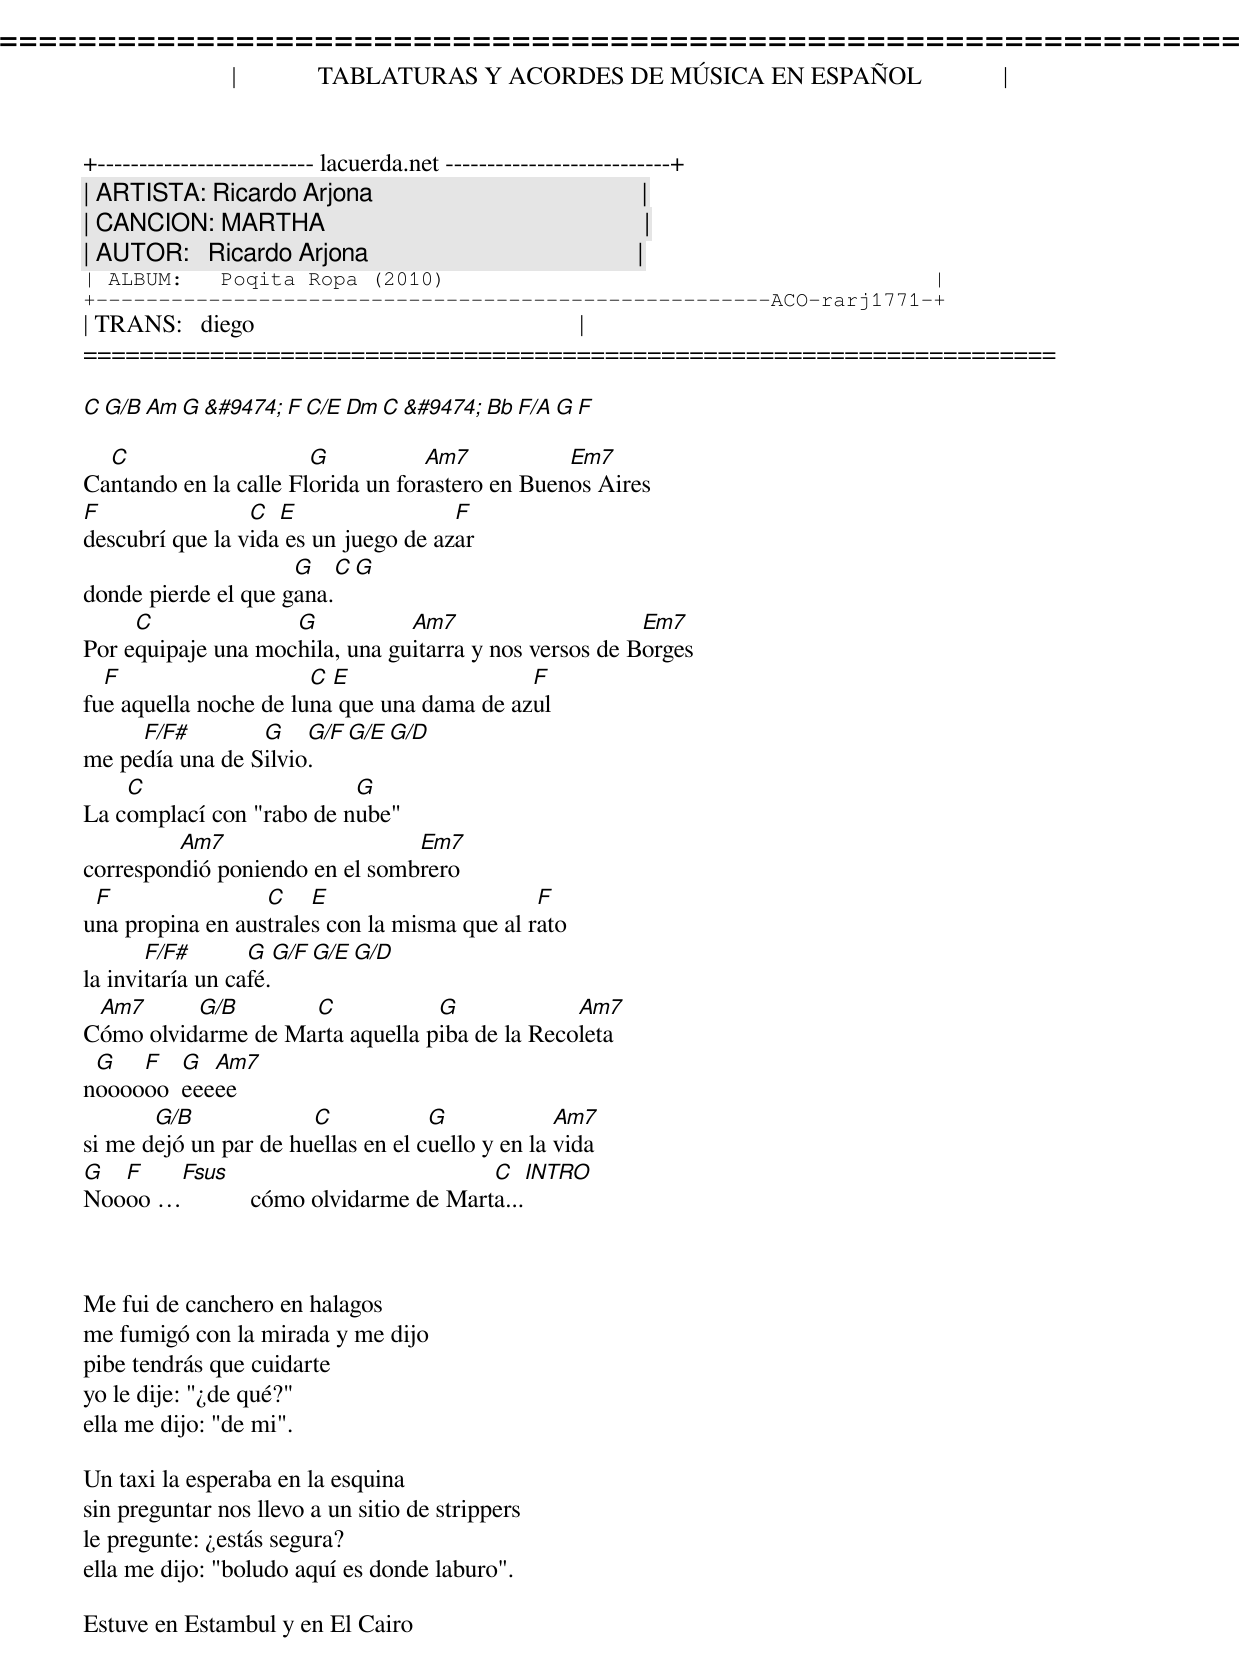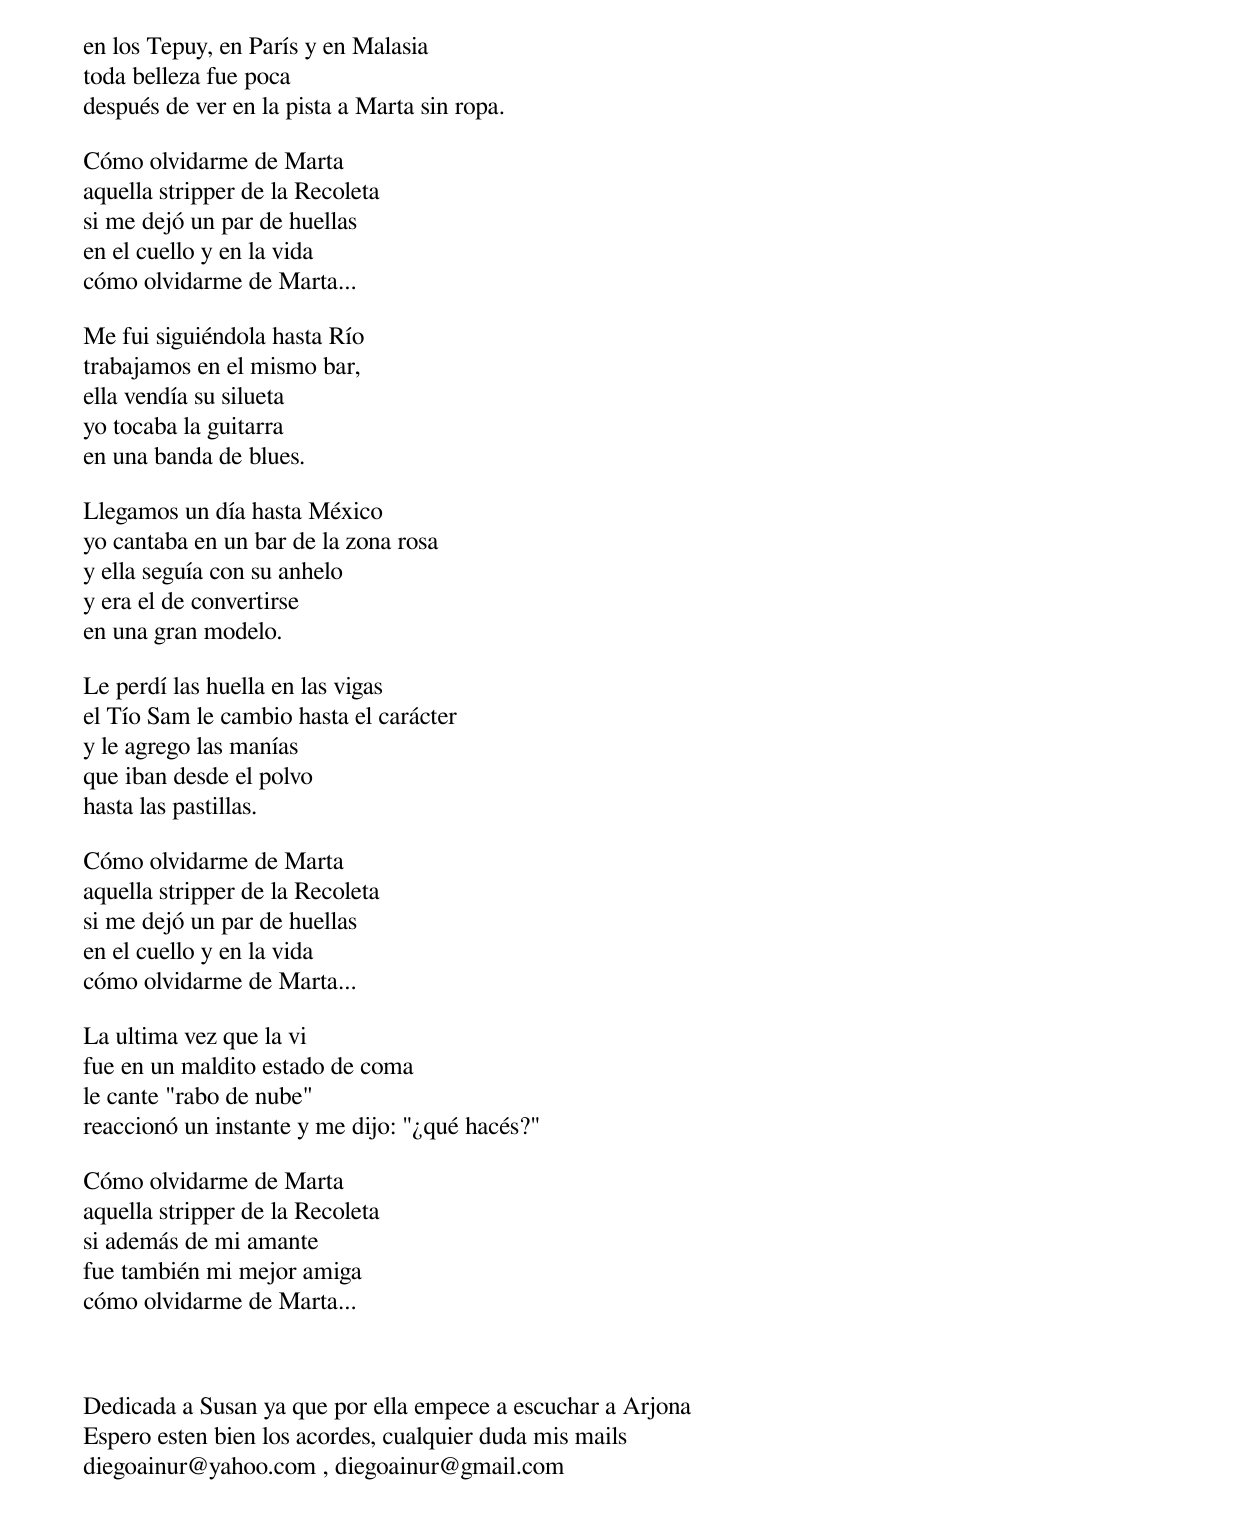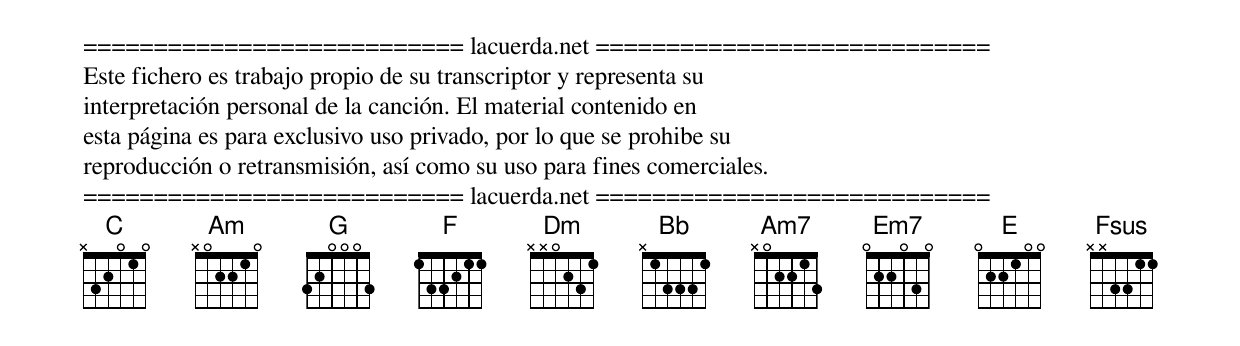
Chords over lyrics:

=====================================================================
|             TABLATURAS Y ACORDES DE MÚSICA EN ESPAÑOL             |
+-------------------------- lacuerda.net ---------------------------+
| ARTISTA: Ricardo Arjona                                           |
| CANCION: MARTHA                                                   |
| AUTOR:   Ricardo Arjona                                           |
| ALBUM:   Poqita Ropa (2010)                                       |
+------------------------------------------------------ACO-rarj1771-+
| TRANS:   diego                                                    |
=====================================================================

C G/B Am G &#9474; F C/E Dm C &#9474; Bb F/A G F

  C                    G           Am7           Em7
Cantando en la calle Florida un forastero en Buenos Aires
F                C  E                 F
descubrí que la vida es un juego de azar
                     G    C G
donde pierde el que gana.
     C              G           Am7                     Em7
Por equipaje una mochila, una guitarra y nos versos de Borges
  F                    C E                  F
fue aquella noche de luna que una dama de azul
     F/F#        G    G/F G/E G/D
me pedía una de Silvio.
    C                     G
La complací con "rabo de nube"
         Am7                    Em7
correspondió poniendo en el sombrero
 F                C    E                      F
una propina en australes con la misma que al rato
       F/F#       G   G/F G/E G/D
la invitaría un café.
 Am7      G/B       C            G             Am7
Cómo olvidarme de Marta aquella piba de la Recoleta
 G   F   G  Am7
noooooo  eeeee
       G/B             C            G             Am7
si me dejó un par de huellas en el cuello y en la vida
G  F   Fsus                             C    INTRO
Noooo            cómo olvidarme de Marta...



Me fui de canchero en halagos
me fumigó con la mirada y me dijo
pibe tendrás que cuidarte
yo le dije: "¿de qué?"
ella me dijo: "de mi".

Un taxi la esperaba en la esquina
sin preguntar nos llevo a un sitio de strippers
le pregunte: ¿estás segura?
ella me dijo: "boludo aquí es donde laburo".

Estuve en Estambul y en El Cairo
en los Tepuy, en París y en Malasia
toda belleza fue poca
después de ver en la pista a Marta sin ropa.

Cómo olvidarme de Marta
aquella stripper de la Recoleta
si me dejó un par de huellas
en el cuello y en la vida
cómo olvidarme de Marta...

Me fui siguiéndola hasta Río
trabajamos en el mismo bar,
ella vendía su silueta
yo tocaba la guitarra
en una banda de blues.

Llegamos un día hasta México
yo cantaba en un bar de la zona rosa
y ella seguía con su anhelo
y era el de convertirse
en una gran modelo.

Le perdí las huella en las vigas
el Tío Sam le cambio hasta el carácter
y le agrego las manías
que iban desde el polvo
hasta las pastillas.

Cómo olvidarme de Marta
aquella stripper de la Recoleta
si me dejó un par de huellas
en el cuello y en la vida
cómo olvidarme de Marta...

La ultima vez que la vi
fue en un maldito estado de coma
le cante "rabo de nube"
reaccionó un instante y me dijo: "¿qué hacés?"

Cómo olvidarme de Marta
aquella stripper de la Recoleta
si además de mi amante
fue también mi mejor amiga
cómo olvidarme de Marta...



Dedicada a Susan ya que por ella empece a escuchar a Arjona
Espero esten bien los acordes, cualquier duda mis mails
diegoainur@yahoo.com , diegoainur@gmail.com


=========================== lacuerda.net ============================
Este fichero es trabajo propio de su transcriptor y representa su
interpretación personal de la canción. El material contenido en
esta página es para exclusivo uso privado, por lo que se prohibe su
reproducción o retransmisión, así como su uso para fines comerciales.
=========================== lacuerda.net ============================
